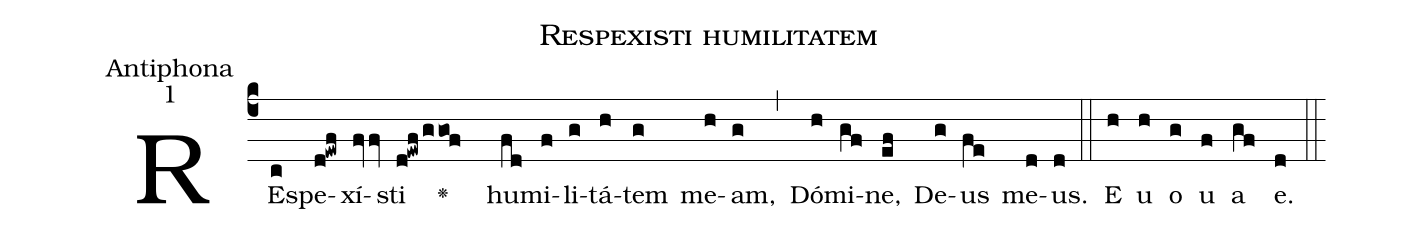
name:Respexisti humilitatem;
office-part:Antiphona;
mode:1;
%%
(c4)RE(c)spe(d!ewf)xí(fvv)sti(d!ewf/ggof) <v>\greheightstar</v>()() hu(fd)mi(f)li(g)tá(h)tem(g) me(h)am,(g) (,) Dó(h)mi(gf)ne,(ef) De(g)us(fe) me(d)us.(d) (::)
E(h) u(h) o(g) u(f) a(gf) e.(d) (::)
